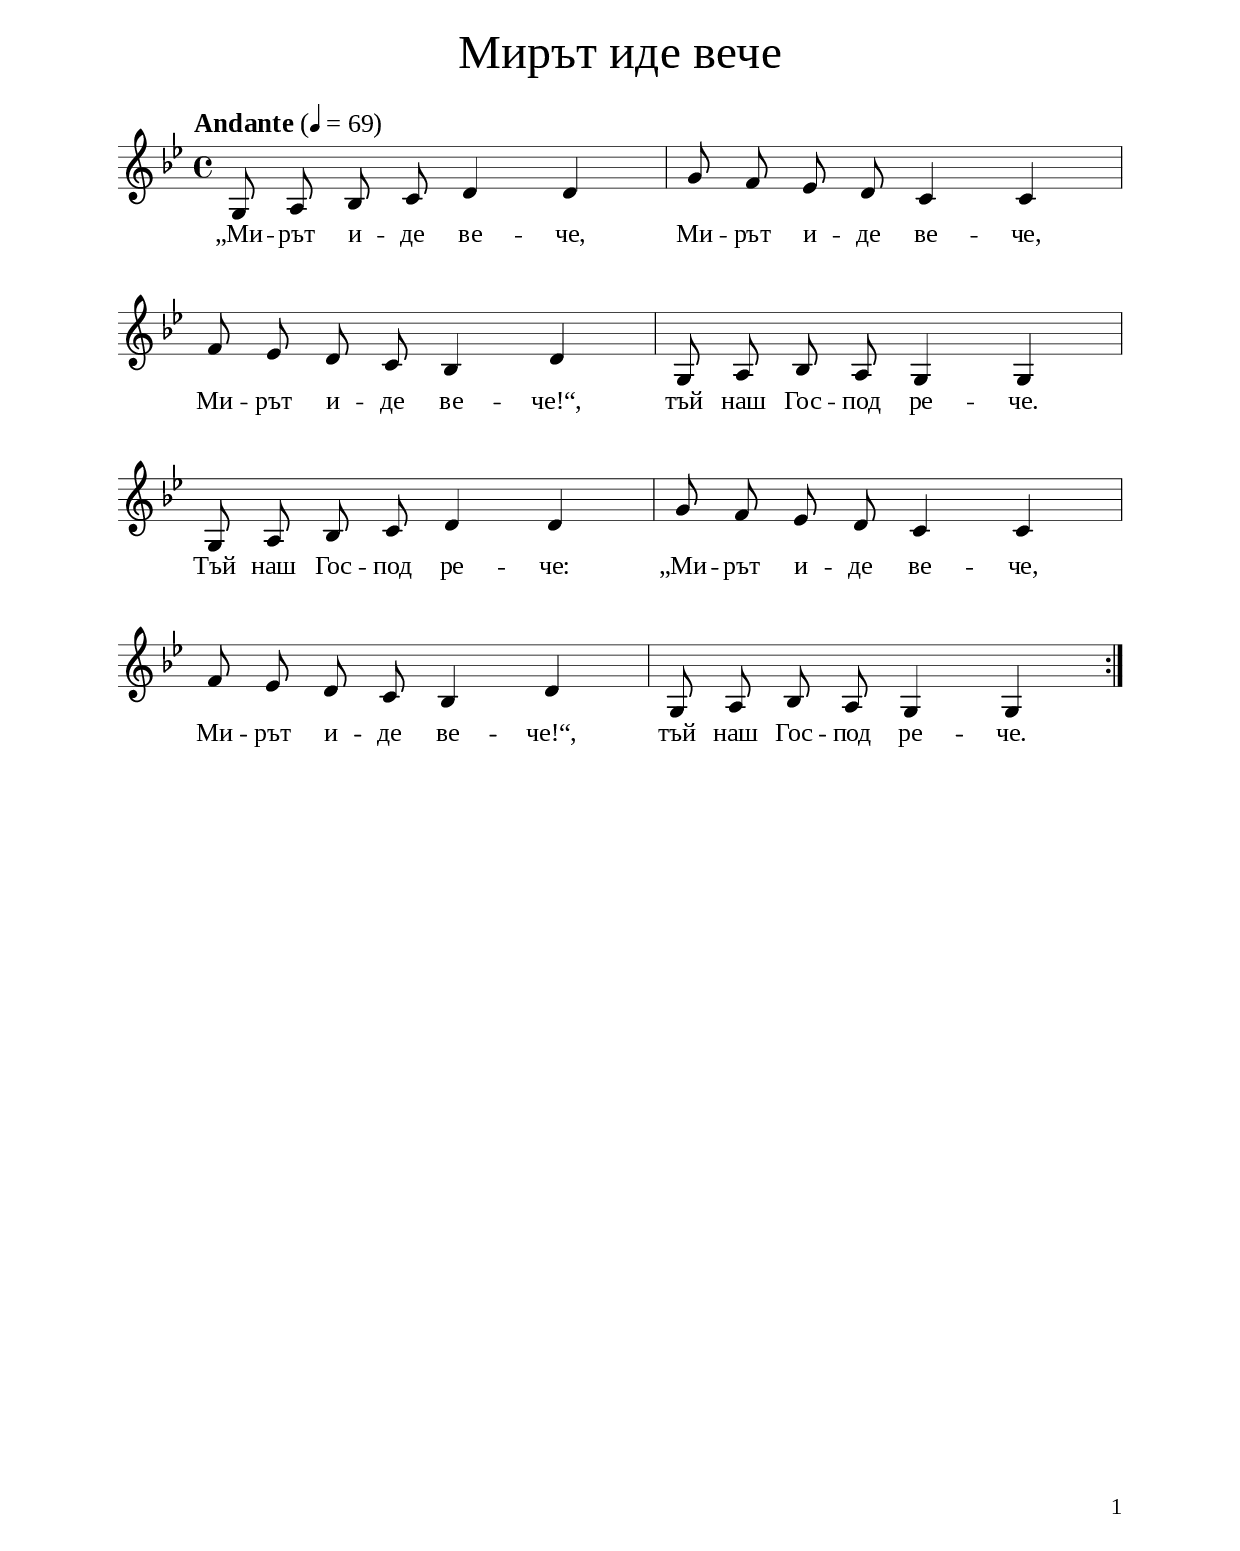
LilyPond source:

\version "2.24.3"

% include paper part and global functions
\include "include/globals.ily"

\bookpart {
  \label #'ref155_2
  \tocItem \markup "Мирът иде вече – Mirat ide veche"
  \include "include/bookpart-paper.ily"
  \score {
    \include "include/score-layout.ily"

    \new Voice \relative c' {
      \clef treble
      \key g \minor
      \time 4/4
      \tempoFunc "Andante" 4 "69"
      \autoBeamOff
      \repeat volta 2 {
        g8 a bes c d4 d4 | g8 f es d c4 c |  \break

        f8 es d c bes 4 d 4 | g,8 a bes a g4 g4 | \break

        g8 a bes c d4 d4 | g8 f es d c4 c |  \break

        f8 es d c bes 4 d 4 |  g,8 a bes a g4 g4 |
      }
    }

    \addlyrics {
     „Ми -- рът и -- де ве -- че, Ми -- рът и -- де ве -- че, Ми -- рът и -- де ве -- че!“,
      тъй наш Гос -- под ре -- че.
      Tъй наш Гос -- под ре -- че: „Ми -- рът и -- де ве -- че, Ми -- рът и -- де ве -- че!“,
      тъй наш Гос -- под ре -- че.
    }

      \header {
        title = \titleFunc #'ref_desc "Мирът иде вече" "Mirat ide veche"
      }

      \midi{}

    } % score



    % include foreign translation(s) of the song
    

  } % bookpart

  % Più mosso
  %
